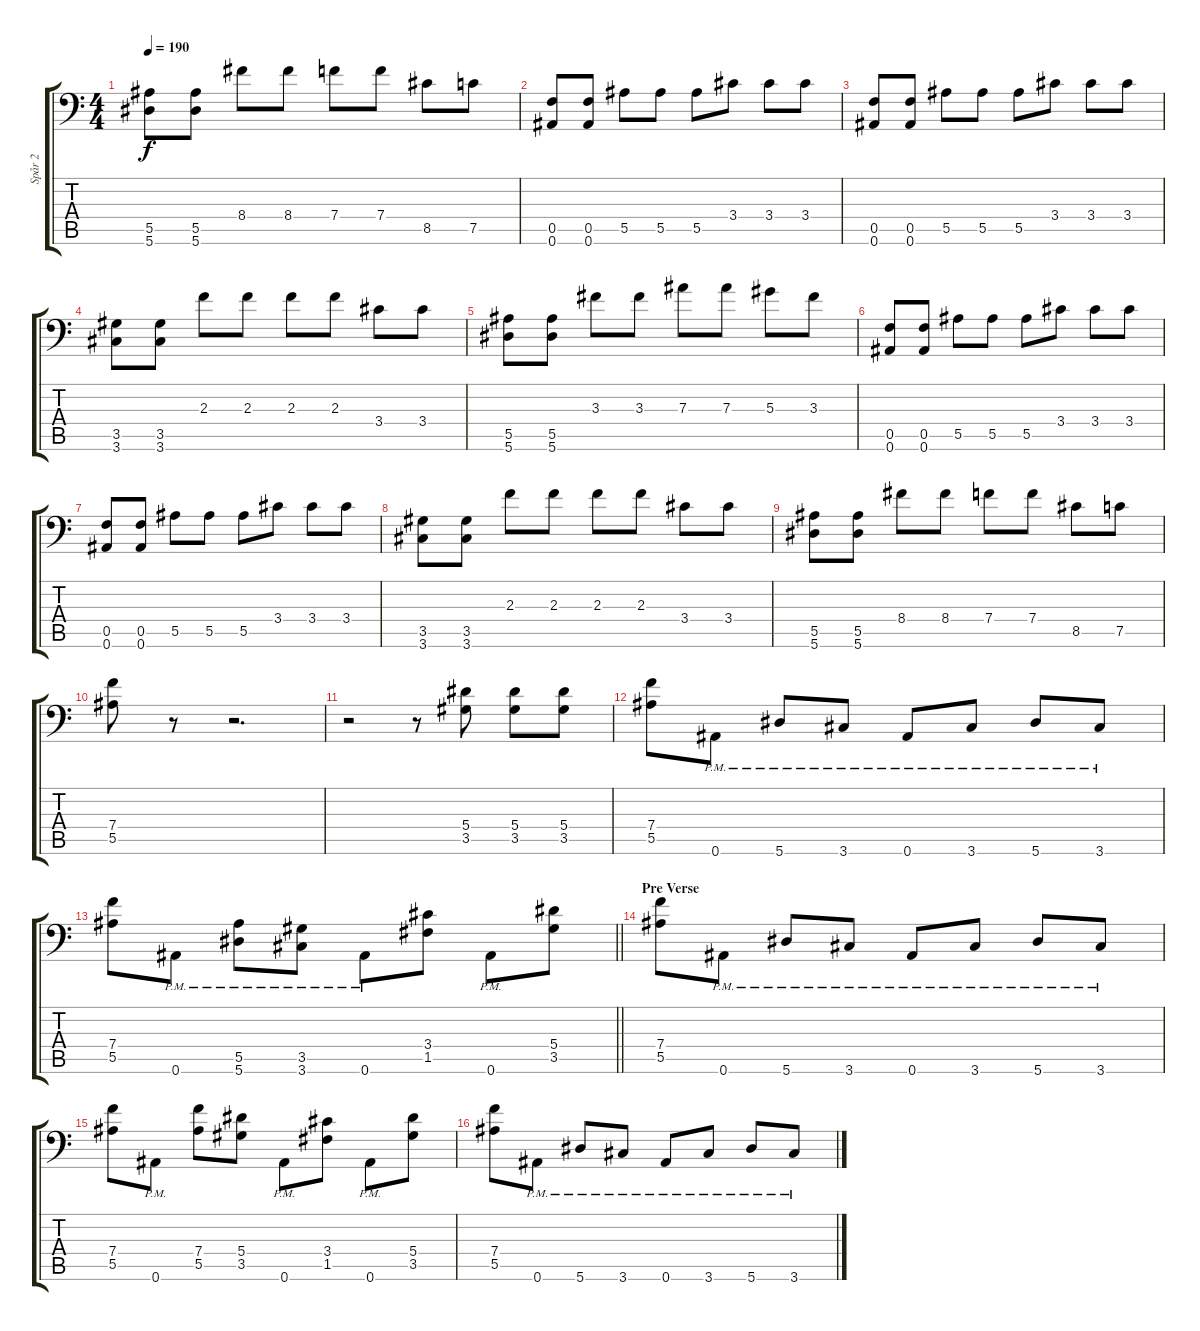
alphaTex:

\track ("Spår 2" "Spår 2") {instrument distortionguitar}
\staff {score tabs}
\tuning (C4 G3 Eb3 Bb2 F2 Bb1) {hide}
\ts (4 4)
\tempo 190
\clef f4
\ks c
(5.5 5.6).8{dy f} (5.5 5.6).8 8.4.8 8.4.8 7.4.8 7.4.8 8.5.8 7.5.8 |
(0.5 0.6).8 (0.5 0.6).8 5.5.8 5.5.8 5.5.8 3.4.8 3.4.8 3.4.8 |
(0.5 0.6).8 (0.5 0.6).8 5.5.8 5.5.8 5.5.8 3.4.8 3.4.8 3.4.8 |
(3.5 3.6).8 (3.5 3.6).8 2.3.8 2.3.8 2.3.8 2.3.8 3.4.8 3.4.8 |
(5.5 5.6).8 (5.5 5.6).8 3.3.8 3.3.8 7.3.8 7.3.8 5.3.8 3.3.8 |
(0.5 0.6).8 (0.5 0.6).8 5.5.8 5.5.8 5.5.8 3.4.8 3.4.8 3.4.8 |
(0.5 0.6).8 (0.5 0.6).8 5.5.8 5.5.8 5.5.8 3.4.8 3.4.8 3.4.8 |
(3.5 3.6).8 (3.5 3.6).8 2.3.8 2.3.8 2.3.8 2.3.8 3.4.8 3.4.8 |
(5.5 5.6).8 (5.5 5.6).8 8.4.8 8.4.8 7.4.8 7.4.8 8.5.8 7.5.8 |
(7.4 5.5).8 r.8 r.2{d} |
r.2 r.8 (5.4 3.5).8 (5.4 3.5).8 (5.4 3.5).8 |
(7.4 5.5).8 0.6{pm}.8 5.6{pm}.8 3.6{pm}.8 0.6{pm}.8 3.6{pm}.8 5.6{pm}.8 3.6{pm}.8 |
\barLineRight lightlight
(7.4 5.5).8 0.6{pm}.8 (5.5{pm} 5.6{pm}).8 (3.5{pm} 3.6{pm}).8 0.6{pm}.8 (3.4 1.5).8 0.6{pm}.8 (5.4 3.5).8 |
\section ("" "Pre Verse")
(7.4 5.5).8 0.6{pm}.8 5.6{pm}.8 3.6{pm}.8 0.6{pm}.8 3.6{pm}.8 5.6{pm}.8 3.6{pm}.8 |
(7.4 5.5).8 0.6{pm}.8 (7.4 5.5).8 (5.4 3.5).8 0.6{pm}.8 (3.4 1.5).8 0.6{pm}.8 (5.4 3.5).8 |
(7.4 5.5).8 0.6{pm}.8 5.6{pm}.8 3.6{pm}.8 0.6{pm}.8 3.6{pm}.8 5.6{pm}.8 3.6{pm}.8
